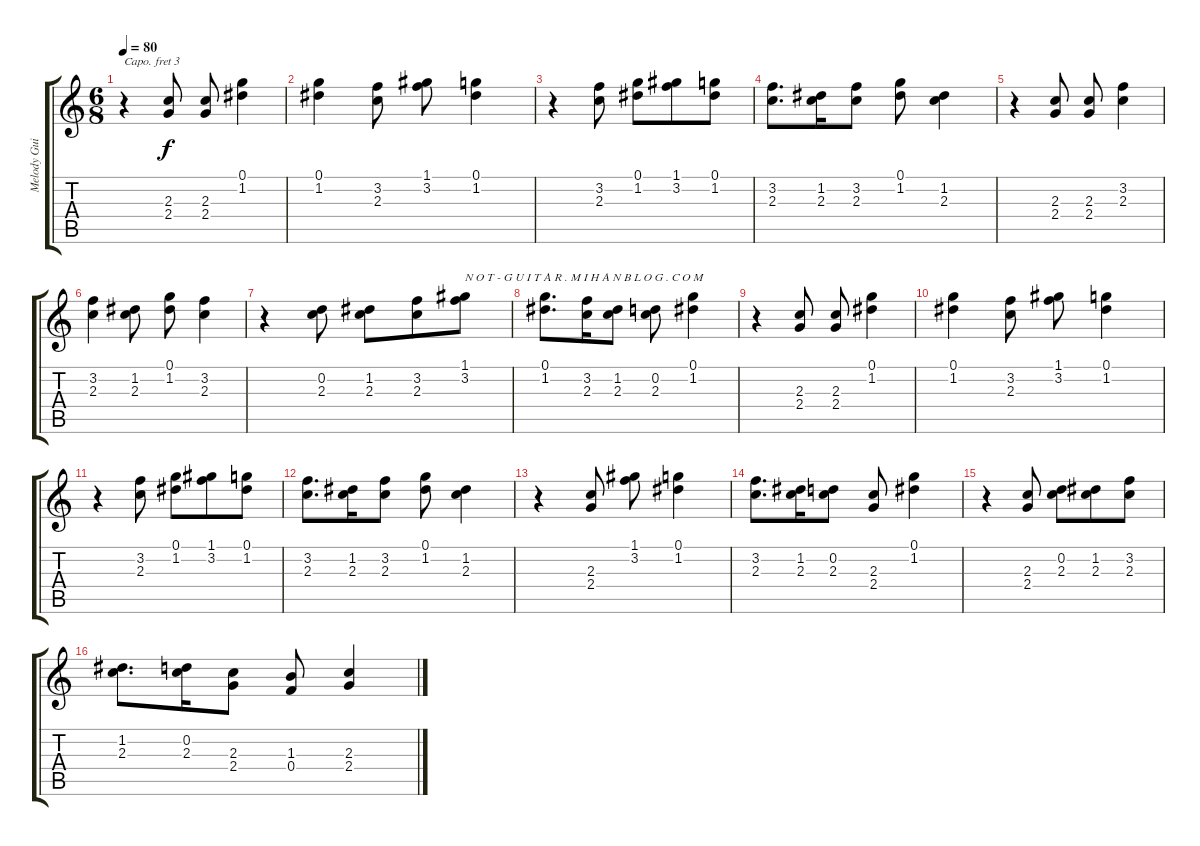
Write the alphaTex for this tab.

\track ("Melody Guitar" "Melody Gui") {instrument acousticguitarnylon}
\staff {score tabs}
\capo 3
\tuning (E4 B3 G3 D3 A2 E2) {hide}
\ts (6 8)
\tempo 80
\clef g2
\ks c
r.4{dy f} (2.3 2.4).8 (2.3 2.4).8 (0.1 1.2).4 |
(0.1 1.2).4 (3.2 2.3).8 (1.1 3.2).8 (0.1 1.2).4 |
r.4 (3.2 2.3).8 (0.1 1.2).8 (1.1 3.2).8 (0.1 1.2).8 |
(3.2 2.3).8{d} (1.2 2.3).16 (3.2 2.3).8 (0.1 1.2).8 (1.2 2.3).4 |
r.4 (2.3 2.4).8 (2.3 2.4).8 (3.2 2.3).4 |
(3.2 2.3).4 (1.2 2.3).8 (0.1 1.2).8 (3.2 2.3).4 |
r.4 (0.2 2.3).8 (1.2 2.3).8 (3.2 2.3).8 (1.1 3.2).8{txt "N O T - G U I T A R . M I H A N B L O G . C O M"} |
(0.1 1.2).8{d} (3.2 2.3).16 (1.2 2.3).8 (0.2 2.3).8 (0.1 1.2).4 |
r.4 (2.3 2.4).8 (2.3 2.4).8 (0.1 1.2).4 |
(0.1 1.2).4 (3.2 2.3).8 (1.1 3.2).8 (0.1 1.2).4 |
r.4 (3.2 2.3).8 (0.1 1.2).8 (1.1 3.2).8 (0.1 1.2).8 |
(3.2 2.3).8{d} (1.2 2.3).16 (3.2 2.3).8 (0.1 1.2).8 (1.2 2.3).4 |
r.4 (2.3 2.4).8 (1.1 3.2).8 (0.1 1.2).4 |
(3.2 2.3).8{d} (1.2 2.3).16 (0.2 2.3).8 (2.3 2.4).8 (0.1 1.2).4 |
r.4 (2.3 2.4).8 (0.2 2.3).8 (1.2 2.3).8 (3.2 2.3).8 |
(1.2 2.3).8{d} (0.2 2.3).16 (2.3 2.4).8 (1.3 0.4).8 (2.3 2.4).4
